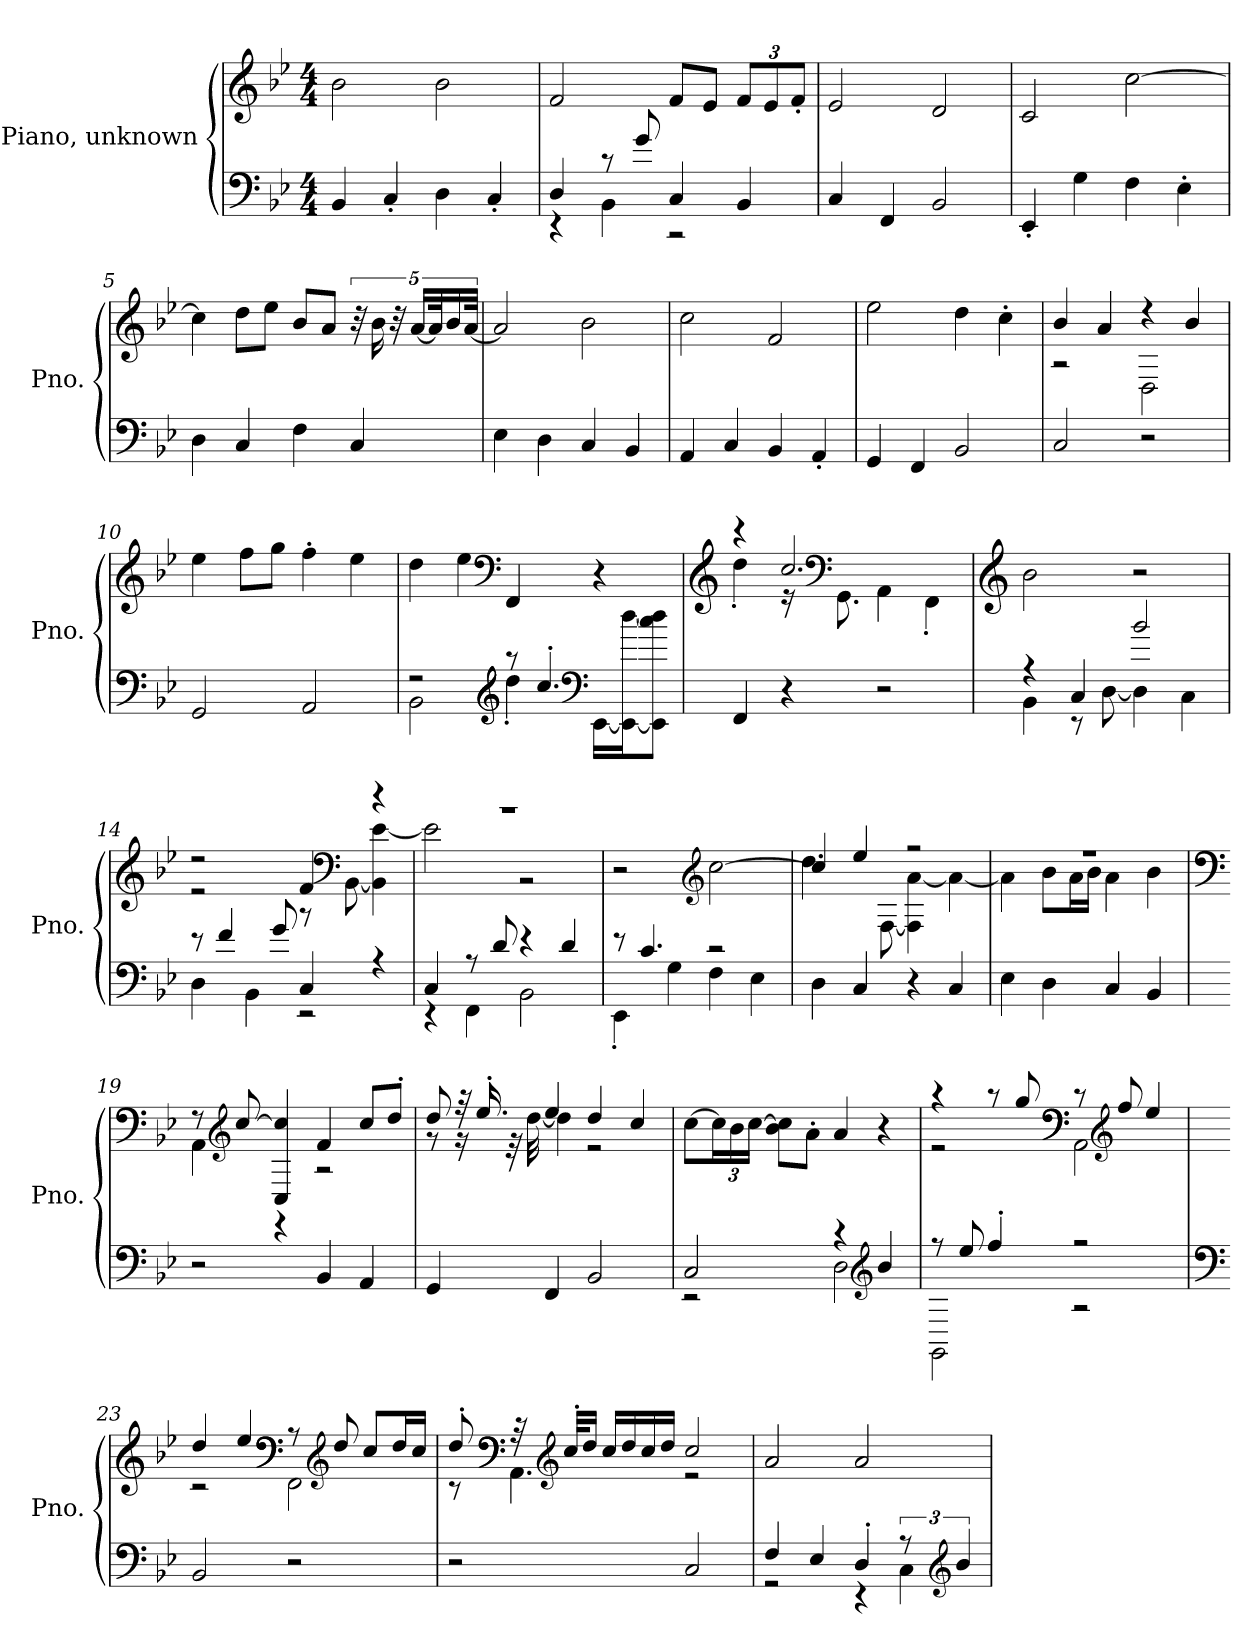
**kern	**kern
*part1	*part1
*staff2	*staff1
*I"Piano, unknown	*
*I'Pno.	*
*clefF4	*clefG2
*k[b-e-]	*k[b-e-]
*M4/4	*M4/4
*MM155	*MM155
=1	=1
4BB-/	2b-\
4C'/	.
4D\	2b-\
4C'/	.
=2	=2
*^	*
4D/	4r	2f/
8r	4BB-\	.
8g/	.	.
4C/	2r	8f/L
.	.	8e-/J
*	*	*Xbrackettup
4BB-/	.	12f/L
.	.	12e-/
.	.	12f'/J
*v	*v	*
=3	=3
4C/	2e-/
4FF/	.
2BB-/	2d/
=4	=4
4EE-'/	2c/
4G\	.
4F\	[2cc\
4E-'\	.
=5	=5
4D\	4cc\]
4C/	8dd\L
.	8ee-\J
4F\	8b-/L
.	8a/J
*	*brackettup
4C/	40r
.	20b-\
.	40r
.	[20a/LL
.	40a/K]
.	20b-/
.	[40a/JJk
=6	=6
4E-\	2a/]
4D\	.
4C/	2b-\
4BB-/	.
!!LO:LB:g=z
=7	=7
4AA/	2cc\
4C/	.
4BB-/	2f/
4AA'/	.
=8	=8
4GG/	2ee-\
4FF/	.
2BB-/	4dd\
.	4cc'\
=9	=9
*	*^
2C/	4b-/	2r
.	4a/	.
2r	4r	2D\
.	4b-/	.
*	*v	*v
=10	=10
2GG/	4ee-\
.	8ff\L
.	8gg\J
2AA/	4ff'\
.	4ee-\
=11	=11
*^	*
2r	2BB-\	4dd\
.	.	4ee-\
*clefG2	*	*clefF4
8r	4dd'\	4FF/
4.cc'/	.	.
*clefF4	*	*
.	[16EE-\LL	4r
.	16EE-\_ [16dd\J	.
.	8EE-\] 8cc\ 8dd\]J	.
*v	*v	*
=12	=12
*	*clefG2
*	*^
4FF/	4r	4dd'\
4r	2.cc/	16r
*	*clefF4	*
.	.	8.GG\
2r	.	4AA\
.	.	4FF'\
*	*v	*v
!!LO:LB:g=z
=13	=13
*	*clefG2
*^	*
4r	4BB-\	2b-\
4C/	8r	.
.	[8D\	.
2b-/	4D\]	2r
.	4C\	.
=14	=14	=14
*	*	*^
8r	4D\	2r	2r
4f/	.	.	.
.	4BB-\	.	.
8g/	.	.	.
4C/	2r	4f/	8r
*	*	*clefF4	*
.	.	.	[8BB-\
4r	.	4r	4BB-\] [4e-\
=15	=15	=15	=15
4C/	4r	1r	2e-\]
8r	4FF\	.	.
8d/	.	.	.
4r	2BB-\	.	2r
4d/	.	.	.
*	*	*v	*v
=16	=16	=16
8r	4EE-'\	2r
4.c/	.	.
.	4G\	.
*	*	*clefG2
2r	4F\	[2cc\
.	4E-\	.
*v	*v	*
=17	=17
*	*^
4D\	4cc/]	4.dd\
4C/	4ee-/	.
.	.	[8F\
4r	2r	4F\] [4a\
4C/	.	4a\_
!!LO:LB:g=z	!!
=18	=18	=18
4E-\	1r	4a\]
4D\	.	8b-\L
.	.	16a\L
.	.	16b-\JJ
4C/	.	4a\
4BB-/	.	4b-\
=19	=19	=19
*	*clefF4	*
2r	8r	4AA\
*	*clefG2	*
.	[8cc/	.
.	4C/ 4cc/]	4r
4BB-/	4f/	2r
4AA/	8cc/L	.
.	8dd'/J	.
=20	=20	=20
4GG/	8dd/	8r
.	32r	16r
.	16.ee-'/	.
.	.	32r
.	.	[32dd\
4FF/	4ee-/	4dd\]
2BB-/	4dd/	2r
.	4cc/	.
*	*v	*v
=21	=21
*^	*
2C/	2r	[8cc\L
*	*	*Xbrackettup
.	.	24cc\L]
.	.	24b-\
.	.	[24cc\JJ
.	.	8b-\ 8cc\]L
.	.	8a'\J
4r	2D\	4a/
*clefG2	*	*
4b-/	.	4r
!!LO:LB:g=z
=22	=22	=22
*	*	*^
8r	2GG\	4r	2r
8ee-/	.	.	.
4ff'/	.	8r	.
.	.	8gg/	.
*	*	*clefF4	*
2r	2r	8r	2AA\
*	*	*clefG2	*
.	.	8ff/	.
.	.	4ee-/	.
*v	*v	*	*
=23	=23	=23
*clefF4	*	*
2BB-/	4dd/	2r
.	4ee-/	.
*	*clefF4	*
2r	8r	2FF\
*	*clefG2	*
.	8dd/	.
.	8cc/L	.
.	16dd/L	.
.	16cc/JJ	.
=24	=24	=24
2r	8dd'/	8r
*	*clefF4	*
.	32r	4.AA\
*	*clefG2	*
.	32cc'/KLL	.
.	16dd/JJ	.
.	16cc/LL	.
.	16dd/	.
.	16cc/	.
.	16dd/JJ	.
2C/	2cc/	2r
*	*v	*v
!!LO:LB:g=z
=25	=25
*^	*
4F/	2r	2a/
4E-/	.	.
4D'/	4r	2a/
12r	4C\	.
*clefG2	*	*
6b-/	.	.
*v	*v	*
=	=
*-	*-
